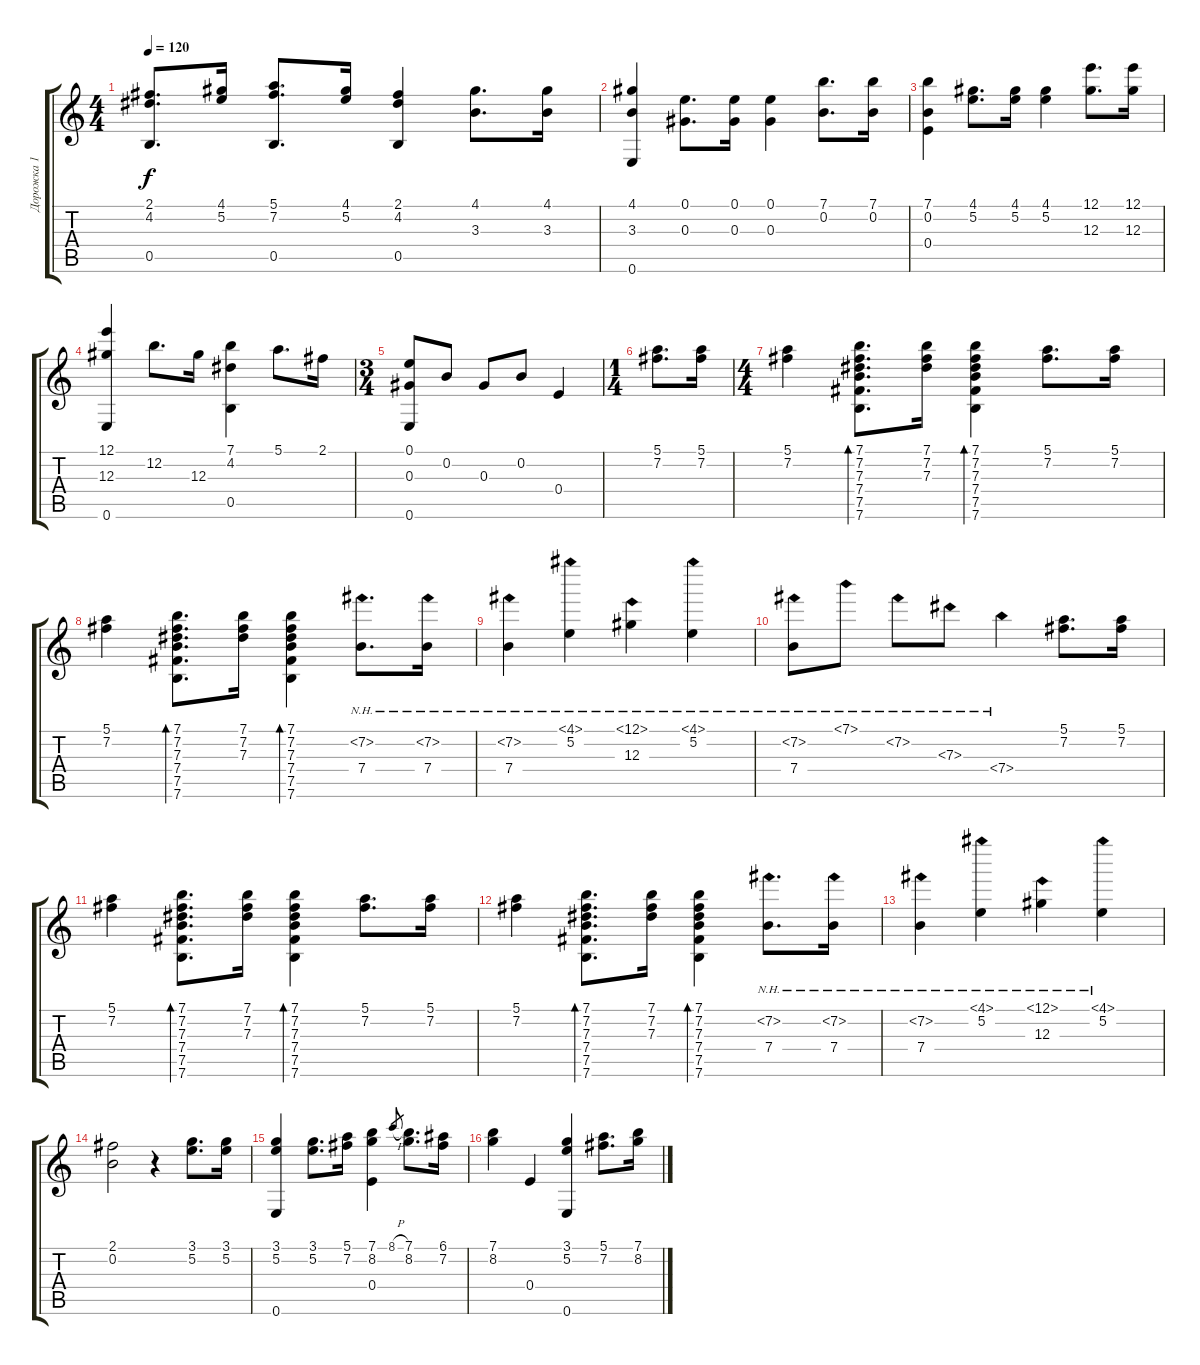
\track ("Дорожка 1" "Дорожка 1") {instrument acousticguitarnylon}
\staff {score tabs}
\tuning (E4 B3 Ab3 E3 B2 E2) {hide}
\ts (4 4)
\tempo 120
\clef g2
\ks c
(2.1 4.2 0.5).8{d dy f} (4.1 5.2).16 (5.1 7.2 0.5).8{d} (4.1 5.2).16 (2.1 4.2 0.5).4 (4.1 3.3).8{d} (4.1 3.3).16 |
(4.1 3.3 0.6).4 (0.1 0.3).8{d} (0.1 0.3).16 (0.1 0.3).4 (7.1 0.2).8{d} (7.1 0.2).16 |
(7.1 0.2 0.4).4 (4.1 5.2).8{d} (4.1 5.2).16 (4.1 5.2).4 (12.1 12.3).8{d} (12.1 12.3).16 |
(12.1 12.3 0.6).4 12.2.8{d} 12.3.16 (7.1 4.2 0.5).4 5.1.8{d} 2.1.16 |
\ts (3 4)
(0.1 0.3 0.6).8 0.2.8 0.3.8 0.2.8 0.4.4 |
\ts (1 4)
(5.1 7.2).8{d} (5.1 7.2).16 |
\ts (4 4)
(5.1 7.2).4 (7.1 7.2 7.3 7.4 7.5 7.6).8{d bd 60} (7.1 7.2 7.3).16 (7.1 7.2 7.3 7.4 7.5 7.6).4{bd 60} (5.1 7.2).8{d} (5.1 7.2).16 |
(5.1 7.2).4 (7.1 7.2 7.3 7.4 7.5 7.6).8{d bd 60} (7.1 7.2 7.3).16 (7.1 7.2 7.3 7.4 7.5 7.6).4{bd 60} (7.2{nh} 7.4).8{d} (7.2{nh} 7.4).16 |
(7.2{nh} 7.4).4 (4.1{nh} 5.2).4 (12.1{nh} 12.3).4 (4.1{nh} 5.2).4 |
(7.2{nh} 7.4).8 7.1{nh}.8 7.2{nh}.8 7.3{nh}.8 7.4{nh}.4 (5.1 7.2).8{d} (5.1 7.2).16 |
(5.1 7.2).4 (7.1 7.2 7.3 7.4 7.5 7.6).8{d bd 60} (7.1 7.2 7.3).16 (7.1 7.2 7.3 7.4 7.5 7.6).4{bd 60} (5.1 7.2).8{d} (5.1 7.2).16 |
(5.1 7.2).4 (7.1 7.2 7.3 7.4 7.5 7.6).8{d bd 60} (7.1 7.2 7.3).16 (7.1 7.2 7.3 7.4 7.5 7.6).4{bd 60} (7.2{nh} 7.4).8{d} (7.2{nh} 7.4).16 |
(7.2{nh} 7.4).4 (4.1{nh} 5.2).4 (12.1{nh} 12.3).4 (4.1{nh} 5.2).4 |
(2.1 0.2).2 r.4 (3.1 5.2).8{d} (3.1 5.2).16 |
(3.1 5.2 0.6).4 (3.1 5.2).8{d} (5.1 7.2).16 (7.1 8.2 0.4).4 8.1{h}.8{gr} (7.1 8.2).8{d} (6.1 7.2).16 |
(7.1 8.2).4 0.4.4 (3.1 5.2 0.6).4 (5.1 7.2).8{d} (7.1 8.2).16
